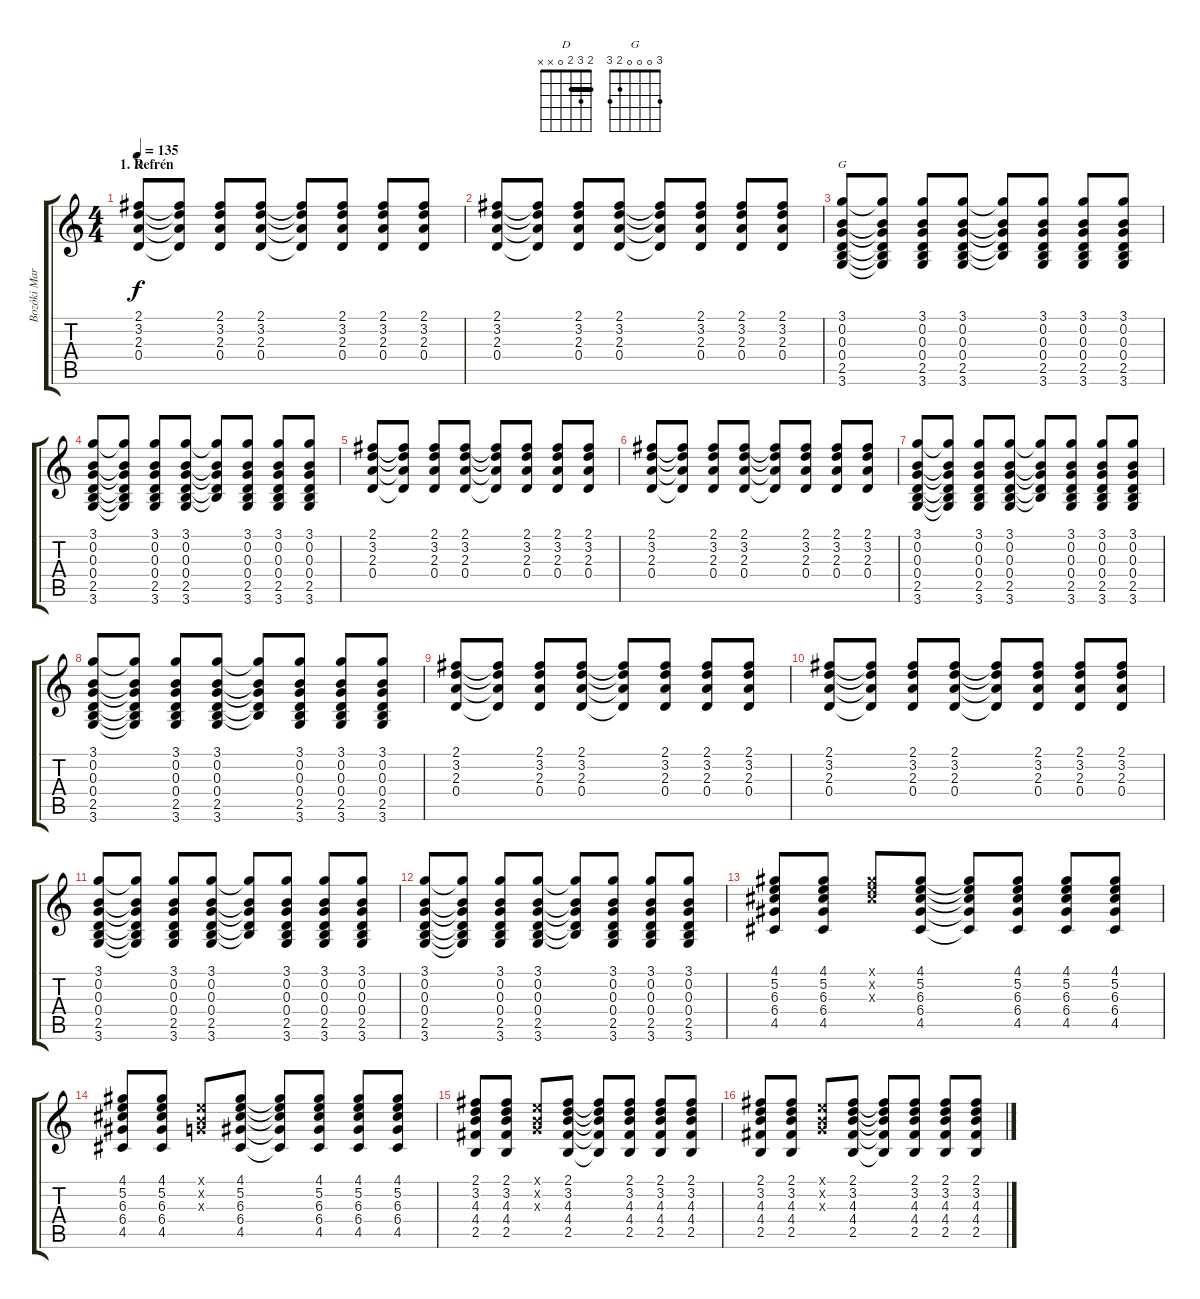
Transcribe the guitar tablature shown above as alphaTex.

\track ("Bozóki Marcell - Elektromos Gitár" "Bozóki Mar") {instrument electricguitarclean}
\staff {score tabs}
\tuning (E4 B3 G3 D3 A2 E2) {hide}
\chord ("D" 2 3 2 0 x x) {barre 2}
\chord ("G" 3 0 0 0 2 3)
\ts (4 4)
\section ("" "1. Refrén")
\tempo 135
\clef g2
\ks c
(2.1 3.2 2.3 0.4).8{ch "D" dy f} (2.1{t} 3.2{t} 2.3{t} 0.4{t}).8 (2.1 3.2 2.3 0.4).8 (2.1 3.2 2.3 0.4).8 (2.1{t} 3.2{t} 2.3{t} 0.4{t}).8 (2.1 3.2 2.3 0.4).8 (2.1 3.2 2.3 0.4).8 (2.1 3.2 2.3 0.4).8 |
(2.1 3.2 2.3 0.4).8 (2.1{t} 3.2{t} 2.3{t} 0.4{t}).8 (2.1 3.2 2.3 0.4).8 (2.1 3.2 2.3 0.4).8 (2.1{t} 3.2{t} 2.3{t} 0.4{t}).8 (2.1 3.2 2.3 0.4).8 (2.1 3.2 2.3 0.4).8 (2.1 3.2 2.3 0.4).8 |
(3.1 0.2 0.3 0.4 2.5 3.6).8{ch "G"} (3.1{t} 0.2{t} 0.3{t} 0.4{t} 2.5{t} 3.6{t}).8 (3.1 0.2 0.3 0.4 2.5 3.6).8 (3.1 0.2 0.3 0.4 2.5 3.6).8 (3.1{t} 0.2{t} 0.3{t} 0.4{t} 2.5{t}).8 (3.1 0.2 0.3 0.4 2.5 3.6).8 (3.1 0.2 0.3 0.4 2.5 3.6).8 (3.1 0.2 0.3 0.4 2.5 3.6).8 |
(3.1 0.2 0.3 0.4 2.5 3.6).8 (3.1{t} 0.2{t} 0.3{t} 0.4{t} 2.5{t} 3.6{t}).8 (3.1 0.2 0.3 0.4 2.5 3.6).8 (3.1 0.2 0.3 0.4 2.5 3.6).8 (3.1{t} 0.2{t} 0.3{t} 0.4{t} 2.5{t}).8 (3.1 0.2 0.3 0.4 2.5 3.6).8 (3.1 0.2 0.3 0.4 2.5 3.6).8 (3.1 0.2 0.3 0.4 2.5 3.6).8 |
(2.1 3.2 2.3 0.4).8 (2.1{t} 3.2{t} 2.3{t} 0.4{t}).8 (2.1 3.2 2.3 0.4).8 (2.1 3.2 2.3 0.4).8 (2.1{t} 3.2{t} 2.3{t} 0.4{t}).8 (2.1 3.2 2.3 0.4).8 (2.1 3.2 2.3 0.4).8 (2.1 3.2 2.3 0.4).8 |
(2.1 3.2 2.3 0.4).8 (2.1{t} 3.2{t} 2.3{t} 0.4{t}).8 (2.1 3.2 2.3 0.4).8 (2.1 3.2 2.3 0.4).8 (2.1{t} 3.2{t} 2.3{t} 0.4{t}).8 (2.1 3.2 2.3 0.4).8 (2.1 3.2 2.3 0.4).8 (2.1 3.2 2.3 0.4).8 |
(3.1 0.2 0.3 0.4 2.5 3.6).8 (3.1{t} 0.2{t} 0.3{t} 0.4{t} 2.5{t} 3.6{t}).8 (3.1 0.2 0.3 0.4 2.5 3.6).8 (3.1 0.2 0.3 0.4 2.5 3.6).8 (3.1{t} 0.2{t} 0.3{t} 0.4{t} 2.5{t}).8 (3.1 0.2 0.3 0.4 2.5 3.6).8 (3.1 0.2 0.3 0.4 2.5 3.6).8 (3.1 0.2 0.3 0.4 2.5 3.6).8 |
(3.1 0.2 0.3 0.4 2.5 3.6).8 (3.1{t} 0.2{t} 0.3{t} 0.4{t} 2.5{t} 3.6{t}).8 (3.1 0.2 0.3 0.4 2.5 3.6).8 (3.1 0.2 0.3 0.4 2.5 3.6).8 (3.1{t} 0.2{t} 0.3{t} 0.4{t} 2.5{t}).8 (3.1 0.2 0.3 0.4 2.5 3.6).8 (3.1 0.2 0.3 0.4 2.5 3.6).8 (3.1 0.2 0.3 0.4 2.5 3.6).8 |
(2.1 3.2 2.3 0.4).8 (2.1{t} 3.2{t} 2.3{t} 0.4{t}).8 (2.1 3.2 2.3 0.4).8 (2.1 3.2 2.3 0.4).8 (2.1{t} 3.2{t} 2.3{t} 0.4{t}).8 (2.1 3.2 2.3 0.4).8 (2.1 3.2 2.3 0.4).8 (2.1 3.2 2.3 0.4).8 |
(2.1 3.2 2.3 0.4).8 (2.1{t} 3.2{t} 2.3{t} 0.4{t}).8 (2.1 3.2 2.3 0.4).8 (2.1 3.2 2.3 0.4).8 (2.1{t} 3.2{t} 2.3{t} 0.4{t}).8 (2.1 3.2 2.3 0.4).8 (2.1 3.2 2.3 0.4).8 (2.1 3.2 2.3 0.4).8 |
(3.1 0.2 0.3 0.4 2.5 3.6).8 (3.1{t} 0.2{t} 0.3{t} 0.4{t} 2.5{t} 3.6{t}).8 (3.1 0.2 0.3 0.4 2.5 3.6).8 (3.1 0.2 0.3 0.4 2.5 3.6).8 (3.1{t} 0.2{t} 0.3{t} 0.4{t} 2.5{t}).8 (3.1 0.2 0.3 0.4 2.5 3.6).8 (3.1 0.2 0.3 0.4 2.5 3.6).8 (3.1 0.2 0.3 0.4 2.5 3.6).8 |
(3.1 0.2 0.3 0.4 2.5 3.6).8 (3.1{t} 0.2{t} 0.3{t} 0.4{t} 2.5{t} 3.6{t}).8 (3.1 0.2 0.3 0.4 2.5 3.6).8 (3.1 0.2 0.3 0.4 2.5 3.6).8 (3.1{t} 0.2{t} 0.3{t} 0.4{t} 2.5{t}).8 (3.1 0.2 0.3 0.4 2.5 3.6).8 (3.1 0.2 0.3 0.4 2.5 3.6).8 (3.1 0.2 0.3 0.4 2.5 3.6).8 |
(4.1 5.2 6.3 6.4 4.5).8 (4.1 5.2 6.3 6.4 4.5).8 (4.1{x} 5.2{x} 6.3{x}).8 (4.1 5.2 6.3 6.4 4.5).8 (4.1{t} 5.2{t} 6.3{t} 6.4{t} 4.5{t}).8 (4.1 5.2 6.3 6.4 4.5).8 (4.1 5.2 6.3 6.4 4.5).8 (4.1 5.2 6.3 6.4 4.5).8 |
(4.1 5.2 6.3 6.4 4.5).8 (4.1 5.2 6.3 6.4 4.5).8 (0.1{x} 0.2{x} 0.3{x}).8 (4.1 5.2 6.3 6.4 4.5).8 (4.1{t} 5.2{t} 6.3{t} 6.4{t} 4.5{t}).8 (4.1 5.2 6.3 6.4 4.5).8 (4.1 5.2 6.3 6.4 4.5).8 (4.1 5.2 6.3 6.4 4.5).8 |
(2.1 3.2 4.3 4.4 2.5).8 (2.1 3.2 4.3 4.4 2.5).8 (0.1{x} 0.2{x} 0.3{x}).8 (2.1 3.2 4.3 4.4 2.5).8 (2.1{t} 3.2{t} 4.3{t} 4.4{t} 2.5{t}).8 (2.1 3.2 4.3 4.4 2.5).8 (2.1 3.2 4.3 4.4 2.5).8 (2.1 3.2 4.3 4.4 2.5).8 |
(2.1 3.2 4.3 4.4 2.5).8 (2.1 3.2 4.3 4.4 2.5).8 (0.1{x} 0.2{x} 0.3{x}).8 (2.1 3.2 4.3 4.4 2.5).8 (2.1{t} 3.2{t} 4.3{t} 4.4{t} 2.5{t}).8 (2.1 3.2 4.3 4.4 2.5).8 (2.1 3.2 4.3 4.4 2.5).8 (2.1{sl} 3.2{sl} 4.3{sl} 4.4{sl} 2.5{sl}).8
